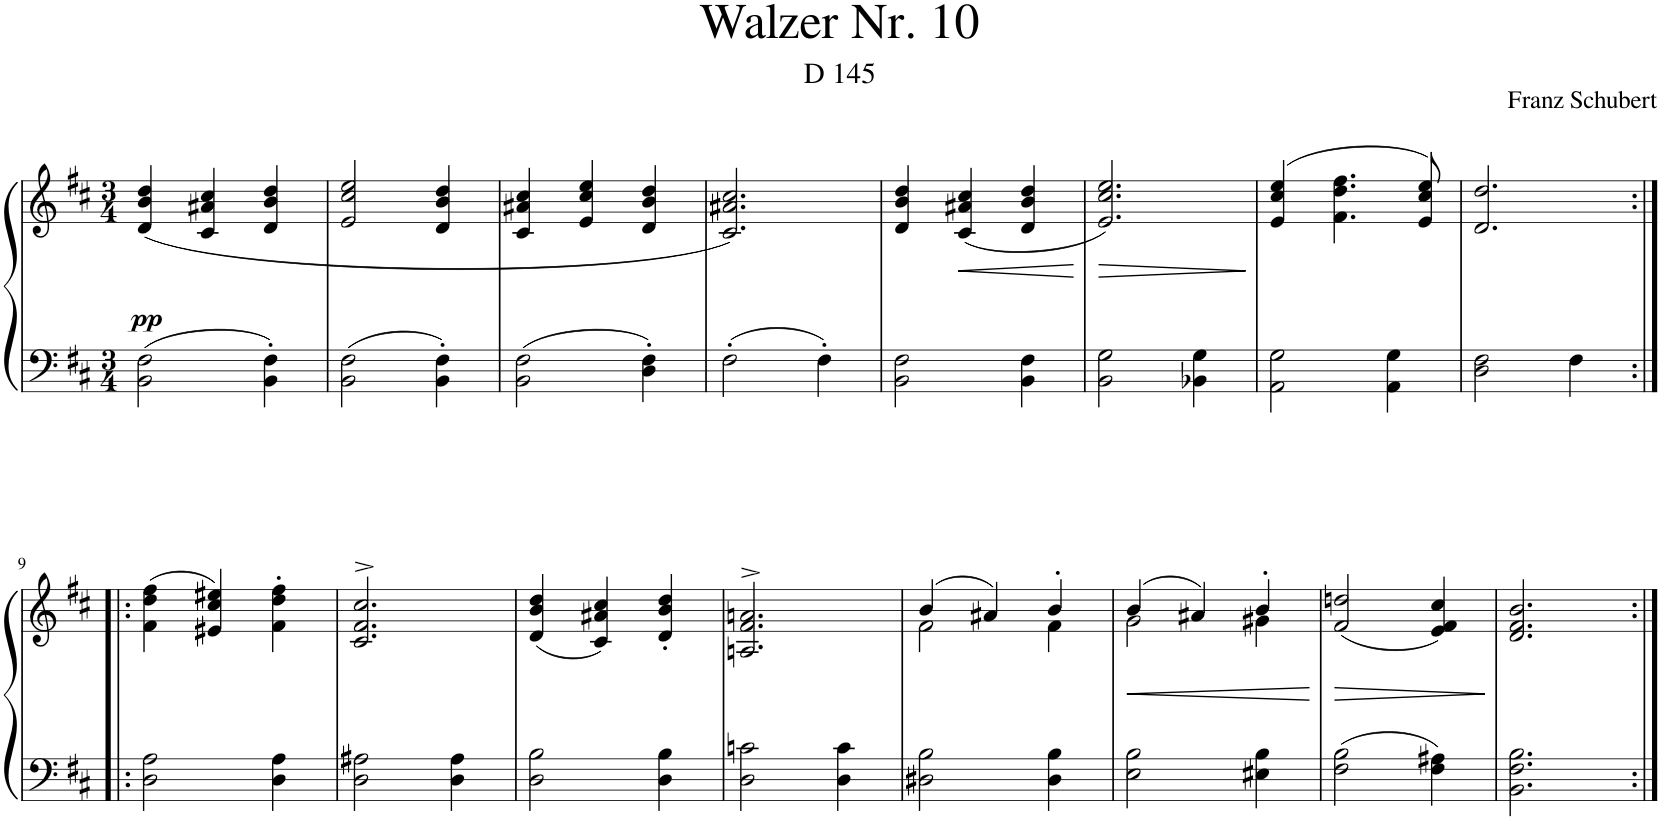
**kern	**kern	**dynam
*part1	*part1	*part1
*staff2	*staff1	*staff1/2
*I"Piano	*	*
*I'Pno.	*	*
*clefF4	*clefG2	*
*k[f#c#]	*k[f#c#]	*
*M3/4	*M3/4	*
=1	=1	=1
!	!	!LO:DY:a=2
2BB\ 2F#\	(<4d/ 4b/ 4dd/	pp
.	4c#/ 4a#X/ 4cc#/	.
4BB\' 4F#\'	4d/ 4b/ 4dd/	.
=2	=2	=2
2BB\ 2F#\	2e/ 2cc#/ 2ee/	.
4BB\' 4F#\'	4d/ 4b/ 4dd/	.
=3	=3	=3
2BB\ 2F#\	4c#/ 4a#X/ 4cc#/	.
.	4e/ 4cc#/ 4ee/	.
4D\' 4F#\'	4d/ 4b/ 4dd/	.
=4	=4	=4
2F#'\	2.c#/ 2.a#X/ 2.cc#/)	.
4F#'\	.	.
=5	=5	=5
2BB\ 2F#\	4d/ 4b/ 4dd/	.
!	!	!LO:HP:b
.	(4c#/ 4a#X/ 4cc#/	<
4BB\ 4F#\	4d/ 4b/ 4dd/	.
.	.	[
=6	=6	=6
!	!	!LO:HP:b
2BB\ 2G\	2.e/ 2.cc#/ 2.ee/)	>
4BB-X\ 4G\	.	.
.	.	]
=7	=7	=7
2AA\ 2G\	(4e/ 4cc#/ 4ee/	.
.	4.f#\ 4.dd\ 4.ff#\	.
4AA\ 4G\	.	.
.	8e/ 8cc#/ 8ee/)	.
=8	=8	=8
2D\ 2F#\	2.d/ 2.dd/	.
4F#\	.	.
!!LO:LB:g=z
=9:|!|:	=9:|!|:	=9:|!|:
2D\ 2A\	(4f#\ 4dd\ 4ff#\	.
.	4e#X/ 4cc#/ 4ee#X/)	.
4D\ 4A\	4f#\' 4dd\' 4ff#\'	.
=10	=10	=10
2D\ 2A#X\	2.c#/^> 2.f#/^> 2.cc#/^>	.
4D\ 4A#\	.	.
=11	=11	=11
2D\ 2B\	(4d/ 4b/ 4dd/	.
.	4c#/ 4a#X/ 4cc#/)	.
4D\ 4B\	4d/' 4b/' 4dd/'	.
=12	=12	=12
2D\ 2cn\	2.An/^> 2.f#/^> 2.an/^>	.
4D\ 4c\	.	.
=13	=13	=13
*	*^	*
2D#X\ 2B\	(4b/	2f#\	.
.	4a#X/)	.	.
4D#\ 4B\	4b'/	4f#\	.
=14	=14	=14	=14
!	!	!	!LO:HP:b
2E\ 2B\	(4b/	2g\	<
.	4a#X/)	.	.
4E#X\ 4B\	4b'/	4g#X\	.
*	*v	*v	*
.	.	[
=15	=15	=15
!	!	!LO:HP:b
2F#\ 2B\	(2f#/ 2ddn/	>
4F#\ 4A#X\	4e/ 4f#/ 4cc#/)	.
.	.	]
=16	=16	=16
2.BB\ 2.F#\ 2.B\	2.d/ 2.f#/ 2.b/	.
=:|!	=:|!	=:|!
*-	*-	*-
